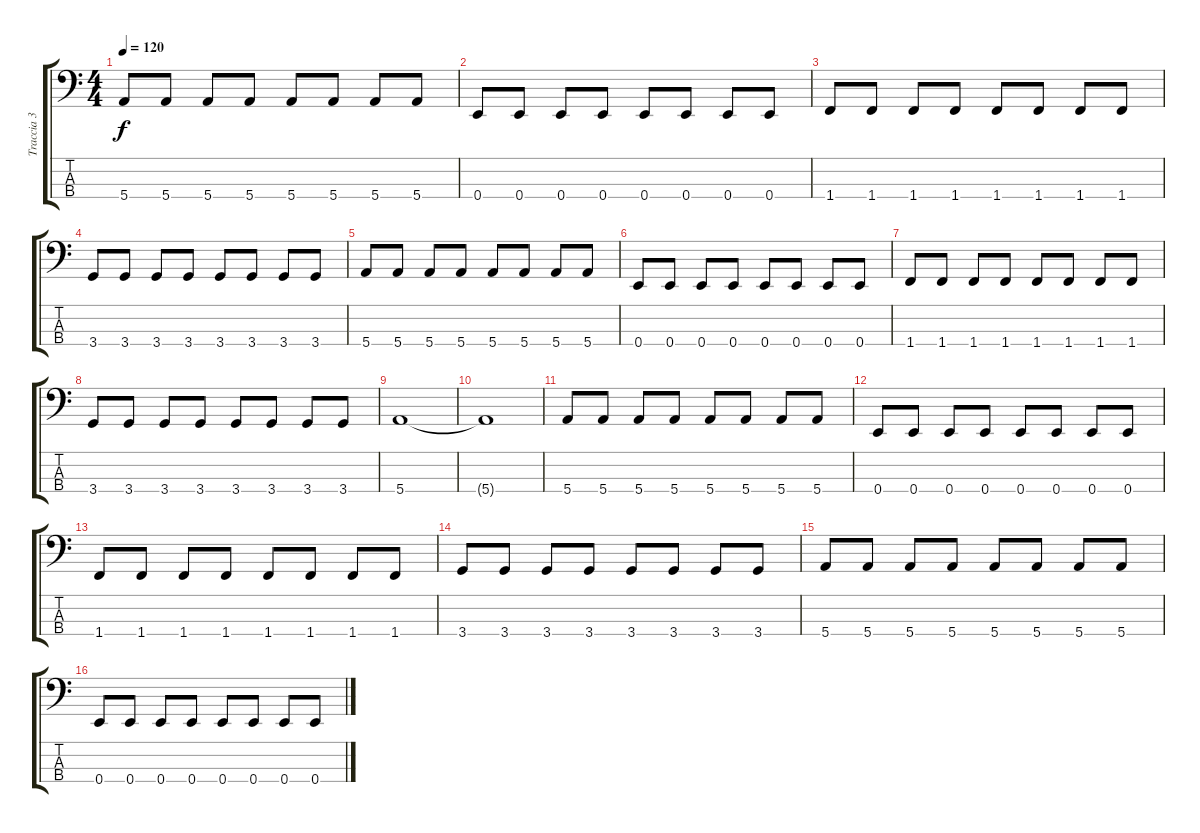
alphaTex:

\track ("Traccia 3" "Traccia 3") {instrument electricbasspick}
\staff {score tabs}
\tuning (G2 D2 A1 E1) {hide}
\ts (4 4)
\tempo 120
\clef f4
\ks c
5.4.8{dy f} 5.4.8 5.4.8 5.4.8 5.4.8 5.4.8 5.4.8 5.4.8 |
0.4.8 0.4.8 0.4.8 0.4.8 0.4.8 0.4.8 0.4.8 0.4.8 |
1.4.8 1.4.8 1.4.8 1.4.8 1.4.8 1.4.8 1.4.8 1.4.8 |
3.4.8 3.4.8 3.4.8 3.4.8 3.4.8 3.4.8 3.4.8 3.4.8 |
5.4.8 5.4.8 5.4.8 5.4.8 5.4.8 5.4.8 5.4.8 5.4.8 |
0.4.8 0.4.8 0.4.8 0.4.8 0.4.8 0.4.8 0.4.8 0.4.8 |
1.4.8 1.4.8 1.4.8 1.4.8 1.4.8 1.4.8 1.4.8 1.4.8 |
3.4.8 3.4.8 3.4.8 3.4.8 3.4.8 3.4.8 3.4.8 3.4.8 |
5.4.1 |
5.4{t}.1 |
5.4.8 5.4.8 5.4.8 5.4.8 5.4.8 5.4.8 5.4.8 5.4.8 |
0.4.8 0.4.8 0.4.8 0.4.8 0.4.8 0.4.8 0.4.8 0.4.8 |
1.4.8 1.4.8 1.4.8 1.4.8 1.4.8 1.4.8 1.4.8 1.4.8 |
3.4.8 3.4.8 3.4.8 3.4.8 3.4.8 3.4.8 3.4.8 3.4.8 |
5.4.8 5.4.8 5.4.8 5.4.8 5.4.8 5.4.8 5.4.8 5.4.8 |
0.4.8 0.4.8 0.4.8 0.4.8 0.4.8 0.4.8 0.4.8 0.4.8
